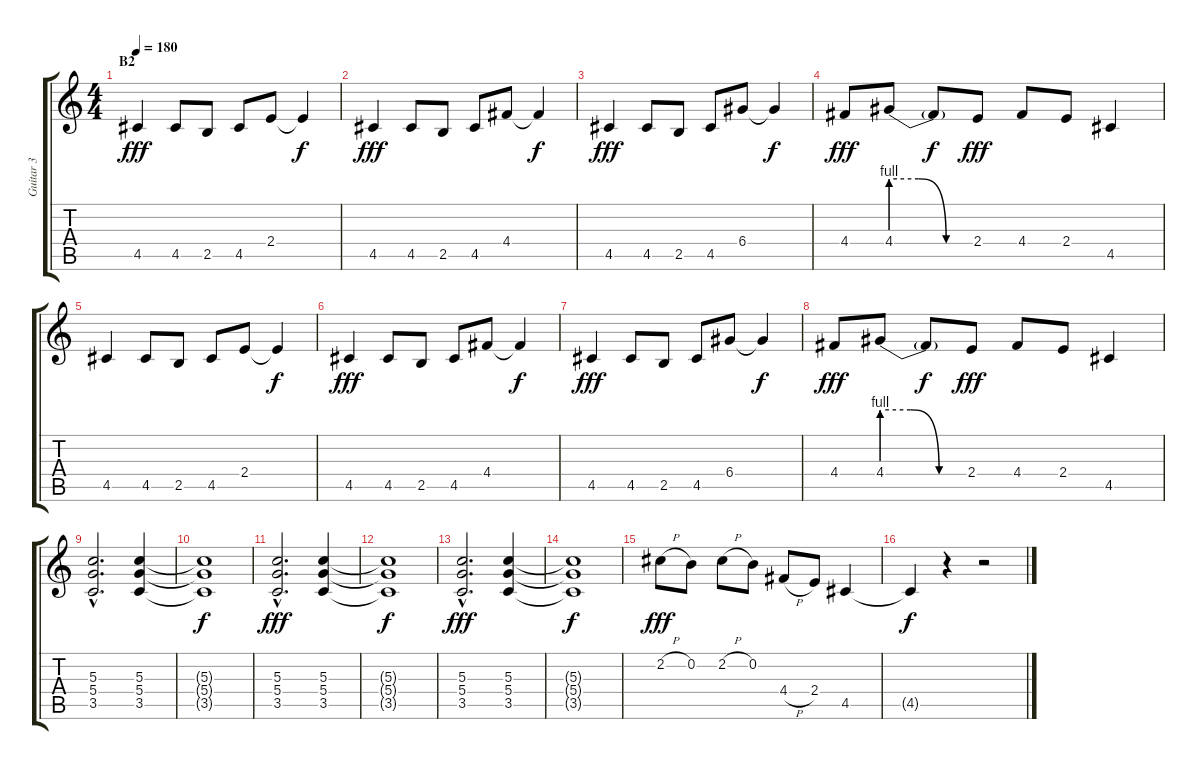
\track ("Guitar 3" "Guitar 3") {instrument distortionguitar}
\staff {score tabs}
\tuning (E4 B3 G3 D3 A2 E2) {hide}
\ts (4 4)
\section ("" "B2")
\tempo 180
\clef g2
\ks c
4.5.4{dy fff} 4.5.8 2.5.8 4.5.8 2.4.8 2.4{t}.4{dy f} |
4.5.4{dy fff} 4.5.8 2.5.8 4.5.8 4.4.8 4.4{t}.4{dy f} |
4.5.4{dy fff} 4.5.8 2.5.8 4.5.8 6.4.8 6.4{t}.4{dy f} |
4.4.8{dy fff} 4.4{be (custom 0 4 20 4 40 0 60 0)}.8 4.4{t}.8{dy f} 2.4.8{dy fff} 4.4.8 2.4.8 4.5.4 |
4.5.4 4.5.8 2.5.8 4.5.8 2.4.8 2.4{t}.4{dy f} |
4.5.4{dy fff} 4.5.8 2.5.8 4.5.8 4.4.8 4.4{t}.4{dy f} |
4.5.4{dy fff} 4.5.8 2.5.8 4.5.8 6.4.8 6.4{t}.4{dy f} |
4.4.8{dy fff} 4.4{be (custom 0 4 20 4 40 0 60 0)}.8 4.4{t}.8{dy f} 2.4.8{dy fff} 4.4.8 2.4.8 4.5.4 |
(5.3{hac} 5.4{hac} 3.5{hac}).2{d} (5.3 5.4 3.5).4 |
(5.3{t} 5.4{t} 3.5{t}).1{dy f} |
(5.3{hac} 5.4{hac} 3.5{hac}).2{d dy fff} (5.3 5.4 3.5).4 |
(5.3{t} 5.4{t} 3.5{t}).1{dy f} |
(5.3{hac} 5.4{hac} 3.5{hac}).2{d dy fff} (5.3 5.4 3.5).4 |
(5.3{t} 5.4{t} 3.5{t}).1{dy f} |
2.2{h}.8{dy fff} 0.2.8 2.2{h}.8 0.2.8 4.4{h}.8 2.4.8 4.5.4 |
4.5{t}.4{dy f} r.4 r.2
